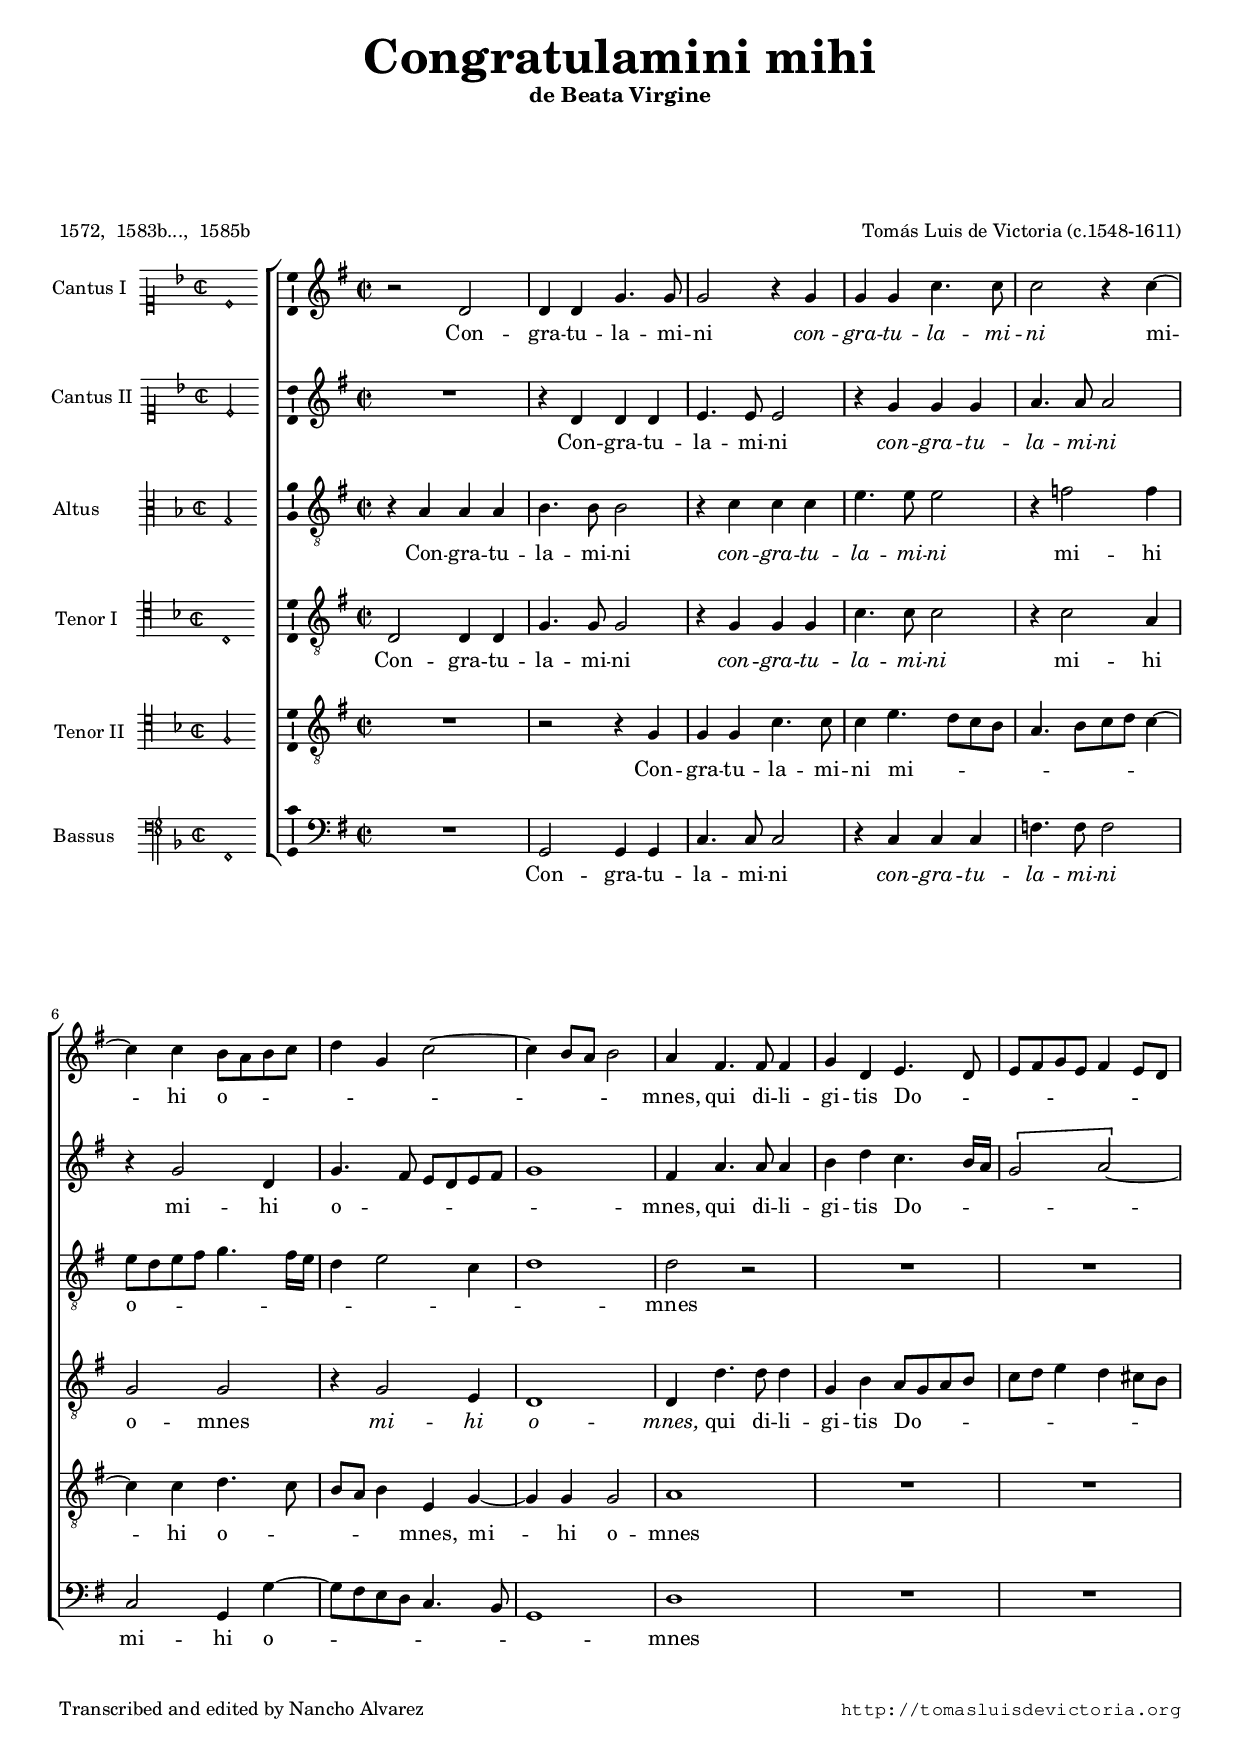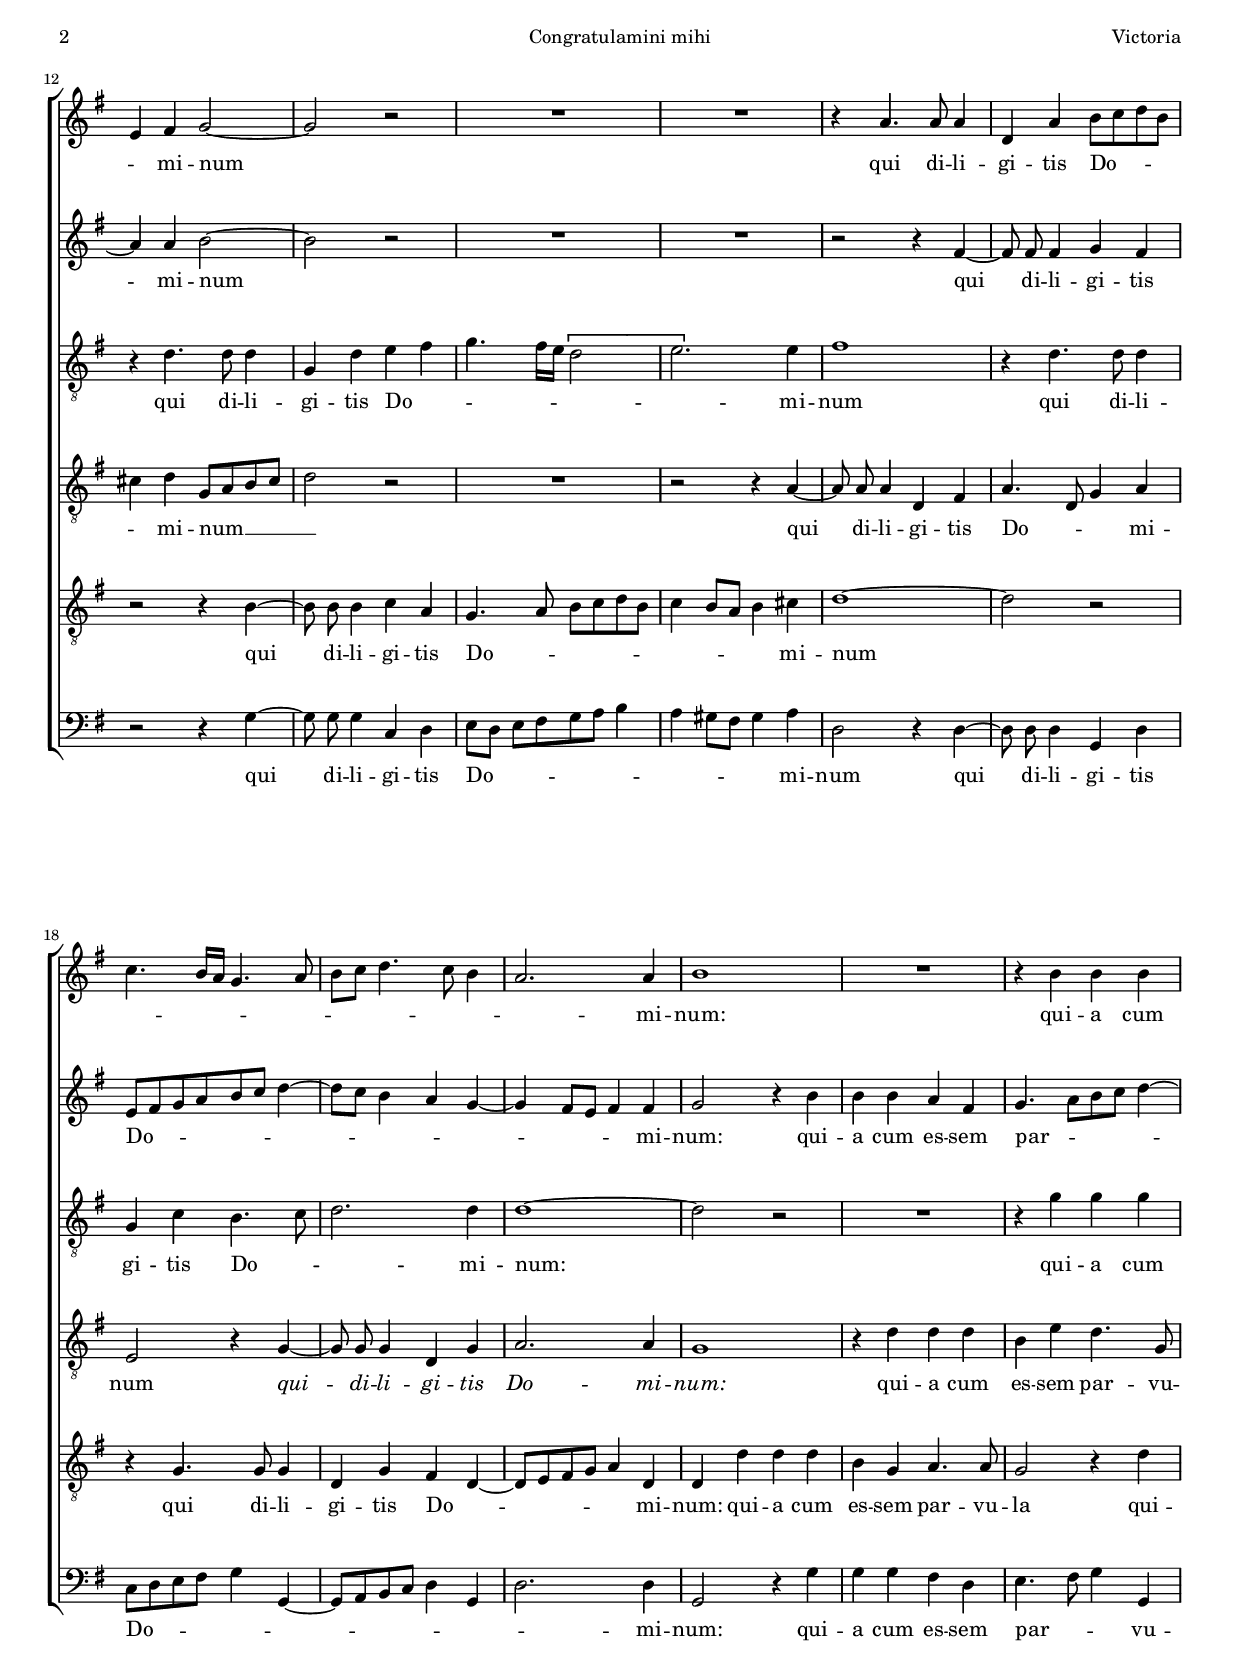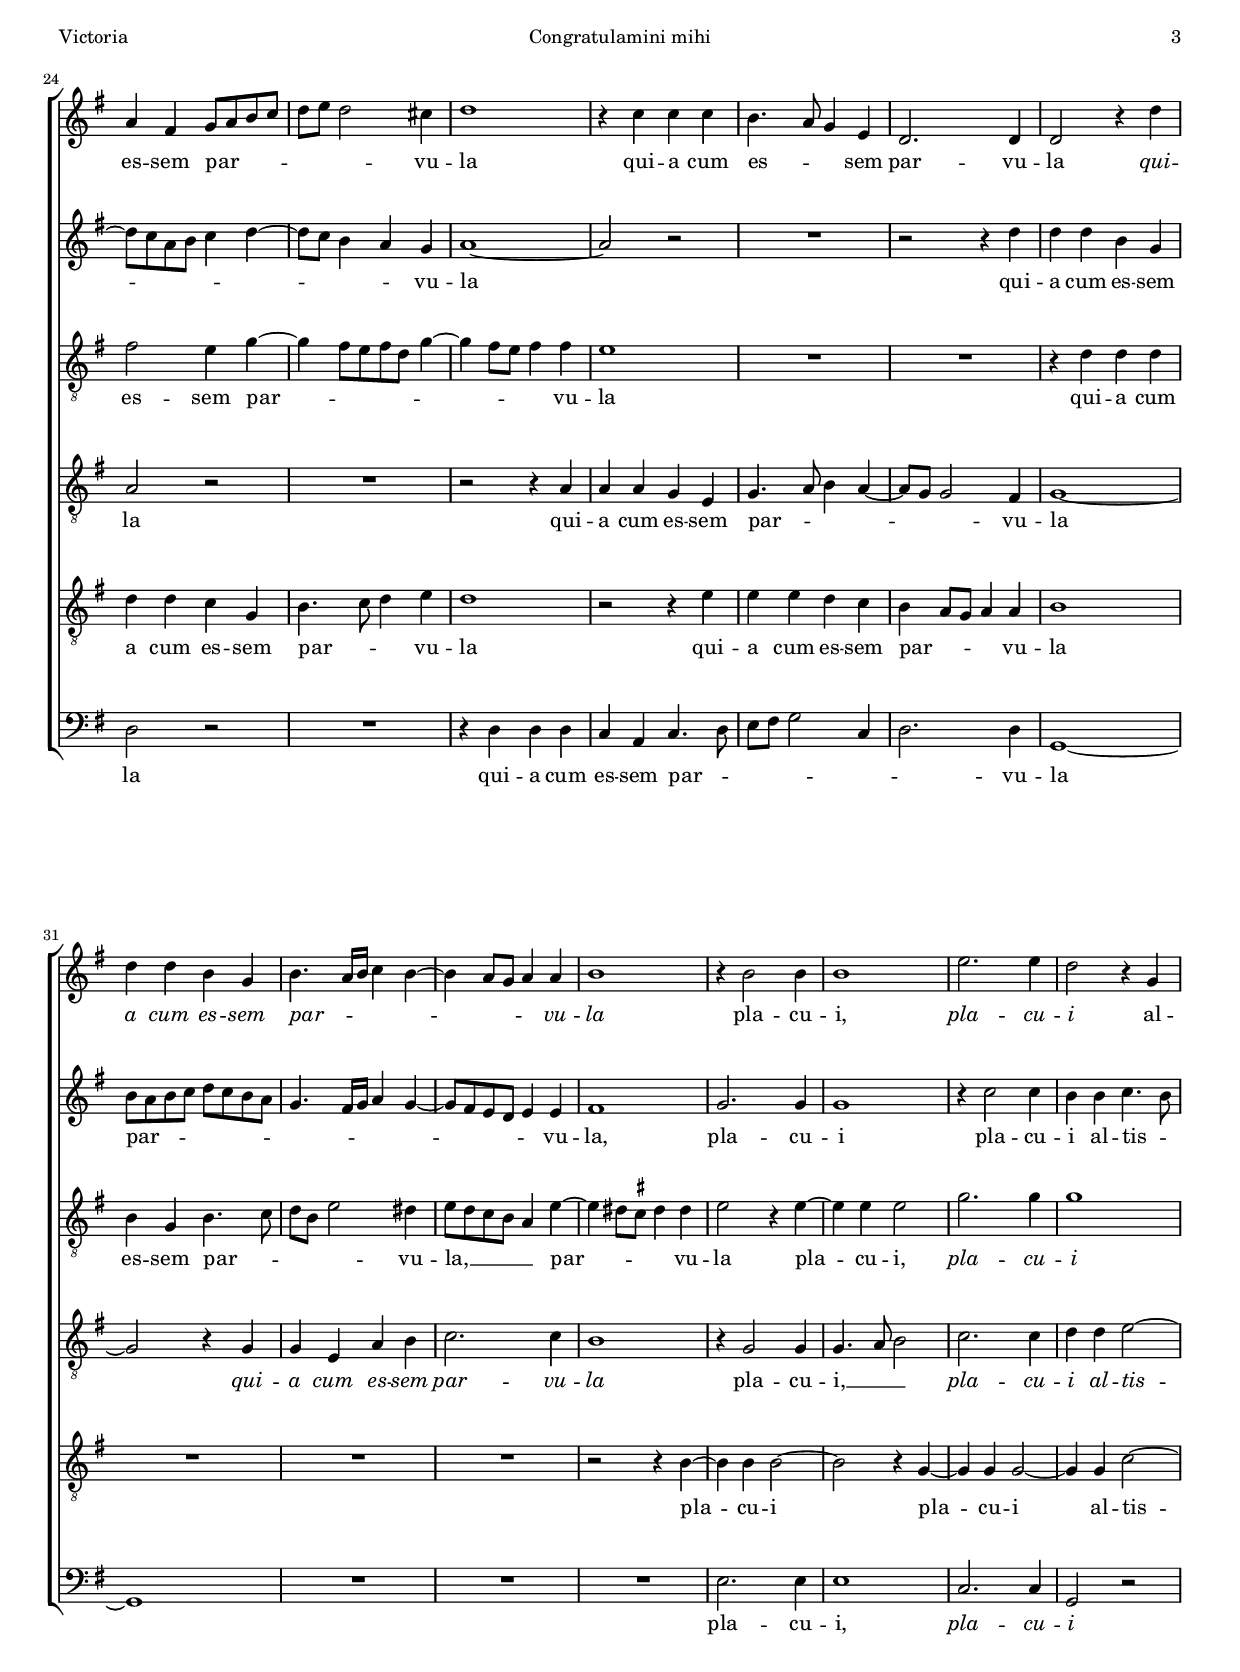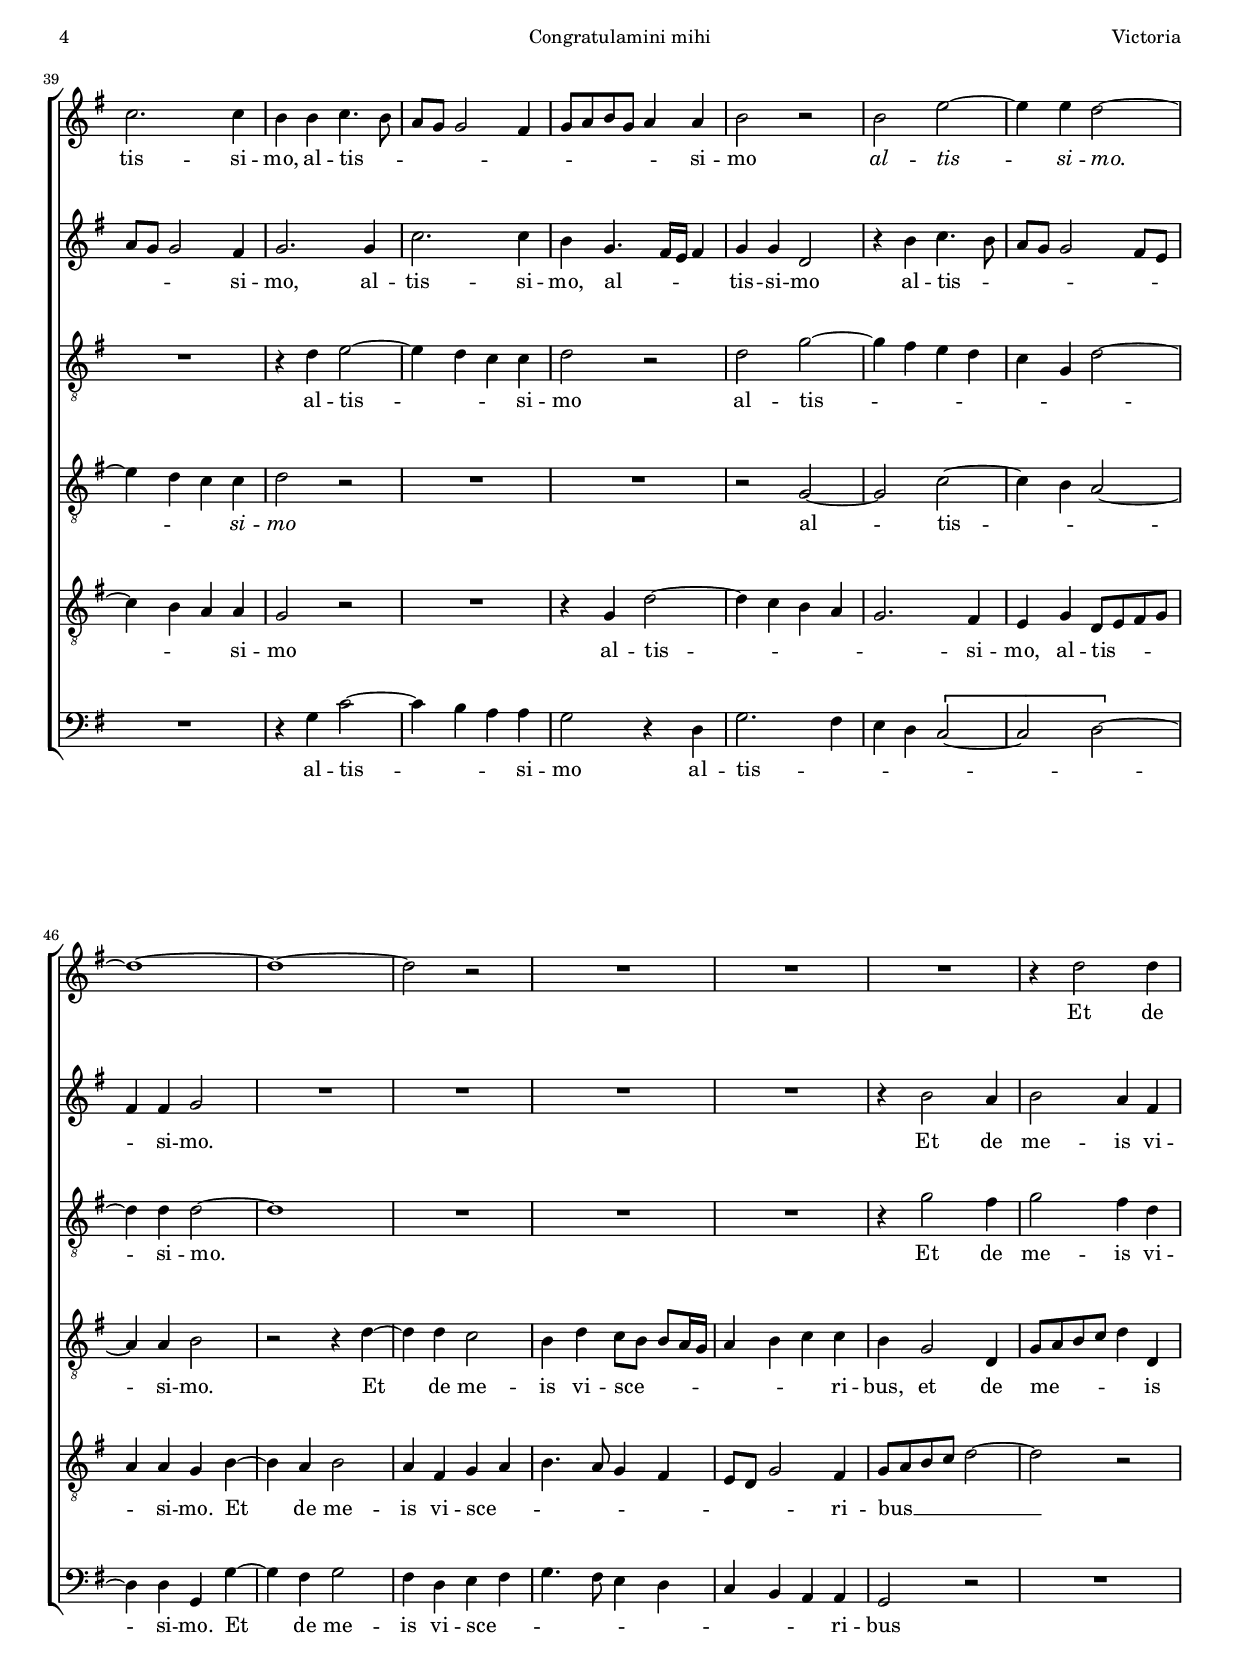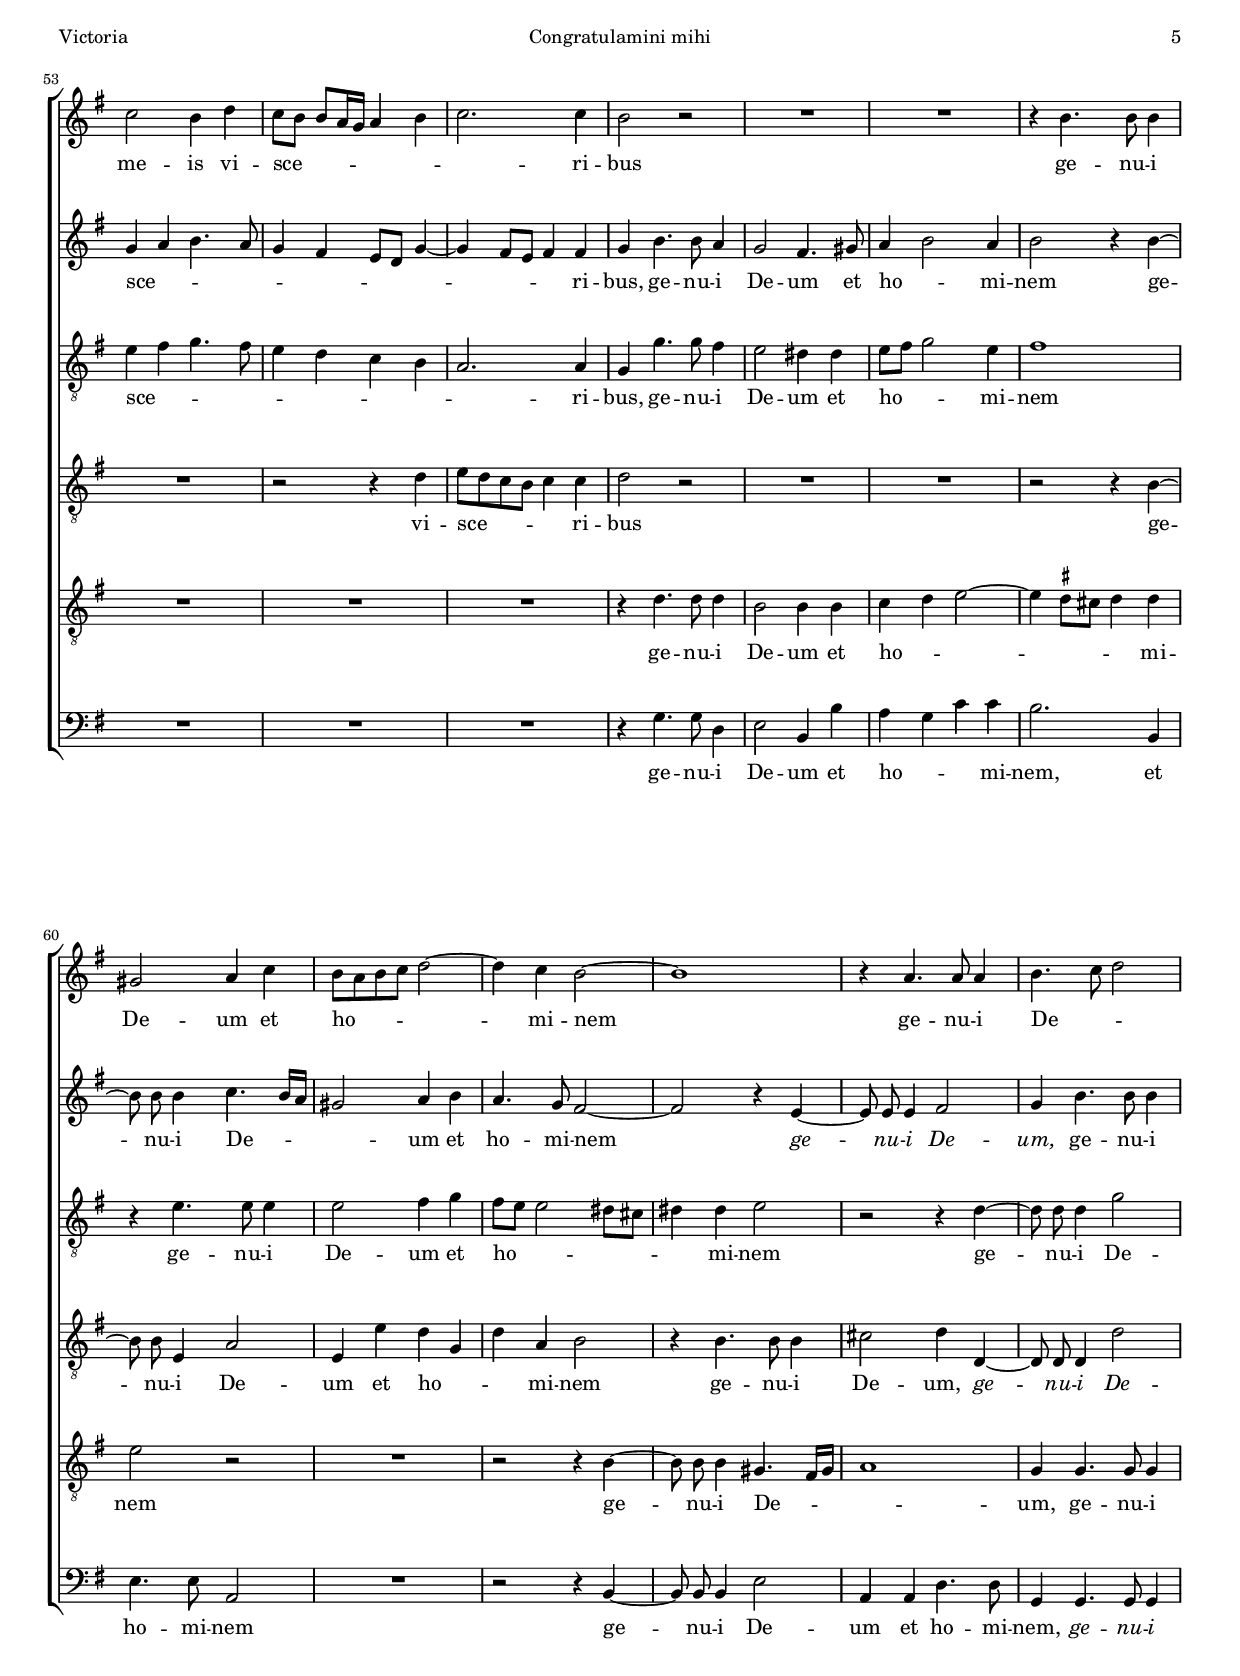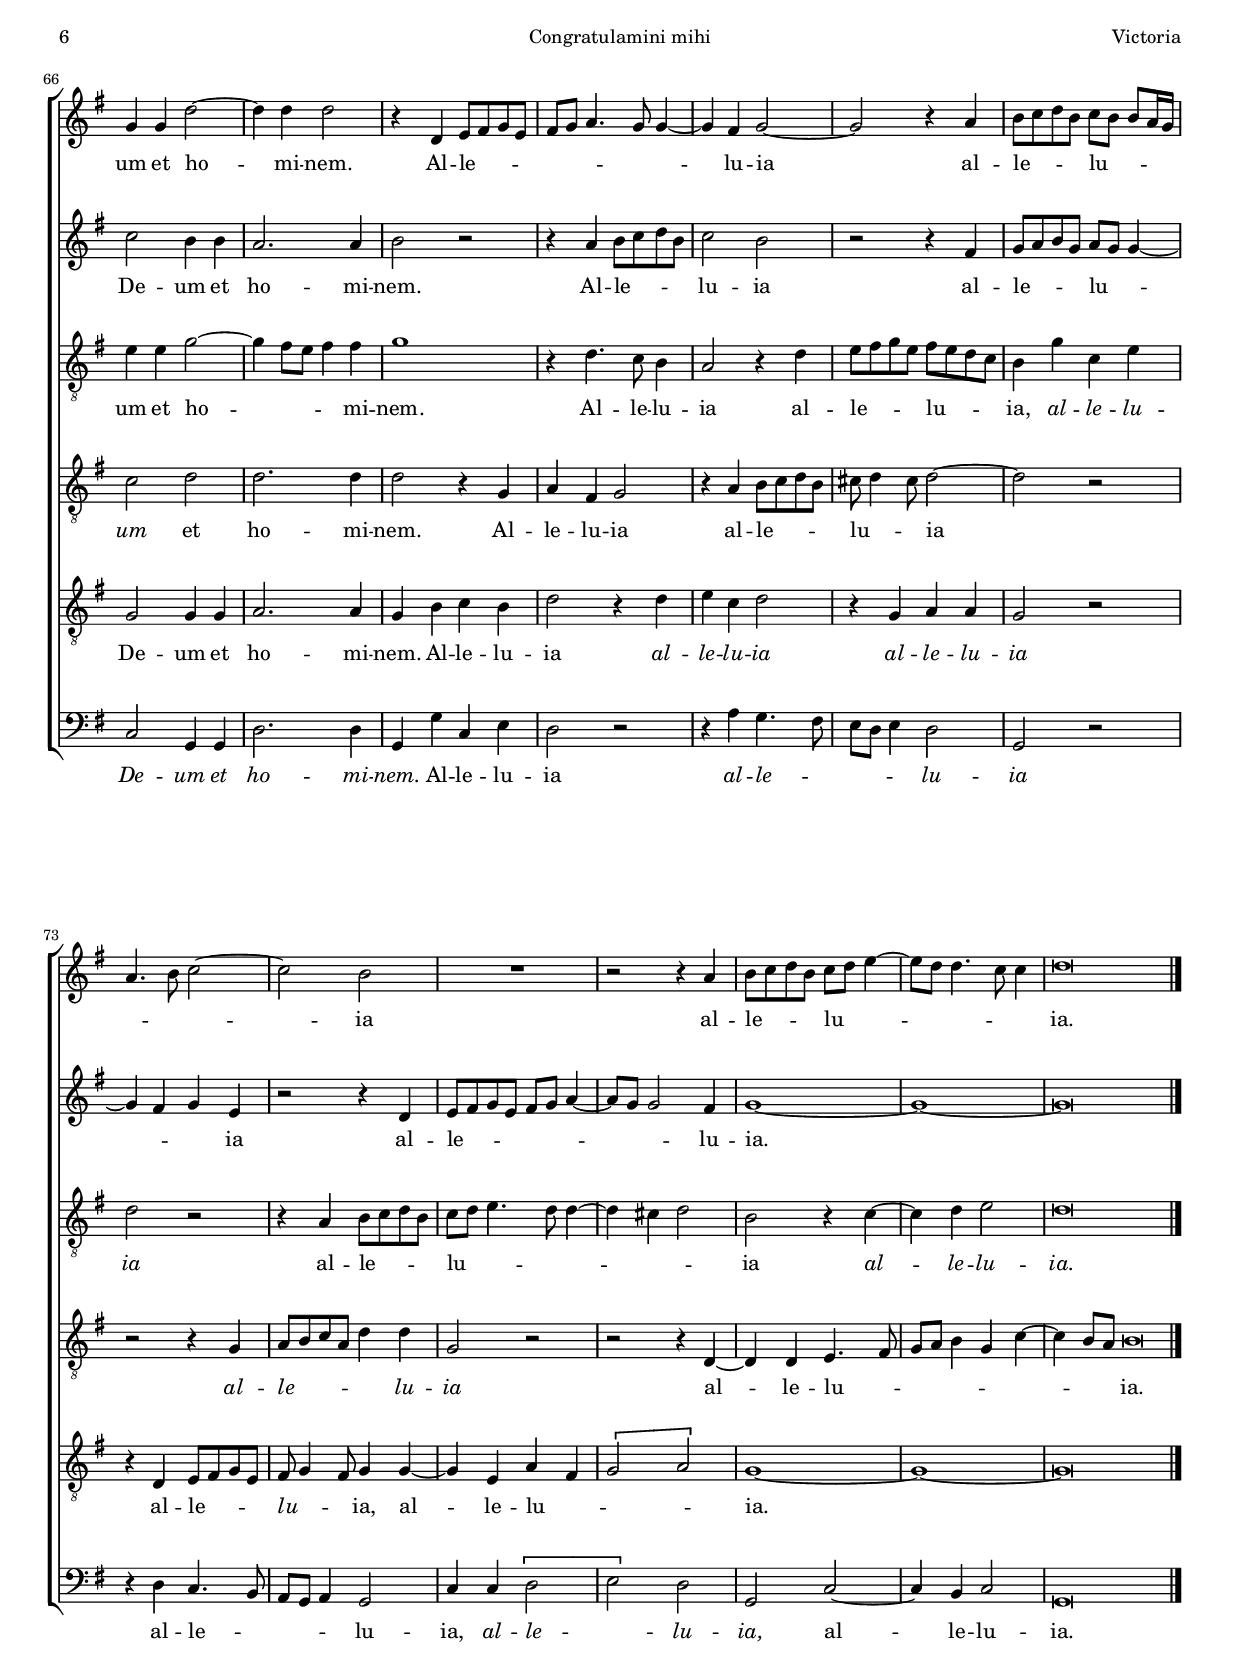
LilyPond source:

\version "2.18.0"

#(set-default-paper-size "a4")
#(set-global-staff-size 16.3)
#(ly:set-option 'point-and-click #f)
%mobile -s13.2 -i3.0

italicas=\override LyricText.font-shape = #'italic
rectas=\override LyricText.font-shape = #'upright
ss=\once \set suggestAccidentals = ##t
incipitwidth = 20

htitle="Congratulamini mihi"
hcomposer="Victoria"

\header {
	title=\markup{\fontsize #4 "Congratulamini mihi"}
	subtitle="de Beata Virgine"
	subsubtitle=\markup{\null \vspace #4 }
	composer="Tomás Luis de Victoria (c.1548-1611)"
        pdfauthor=\composer
	%opus="(-)"
	%poet="1572,  1583b,  1585b,  1589a,  1589b,  1603"
	poet="1572,  1583b...,  1585b"
	% seguimos 1603 en la transcripcion
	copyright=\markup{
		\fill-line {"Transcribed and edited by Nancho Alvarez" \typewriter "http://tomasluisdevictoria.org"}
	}
%	tagline=""
}


global={\key f \major \time 2/2  \skip 1*79 \bar "|."
}

cantus={
	r2 c' |
	c'4 c' f'4. f'8 |
	f'2 r4 f' |
	f' f' bes'4. bes'8 |
%5
	bes'2 r4 bes' ~ |
	bes' bes' a'8 g' a' bes' |
	c''4 f' bes'2 ~ |
	bes'4 a'8 g' a'2 |
	g'4 e'4. e'8 e'4 |
%10
	f' c' d'4. c'8 |
	d' e' f' d' e'4 d'8 c' |
	d'4 e' f'2 ~ |
	f' r |
	R1*4/4 |
%15
	R1*4/4 |
	r4 g'4. g'8 g'4 |
	c' g' a'8 bes' c'' a' |
	bes'4. a'16 g' f'4. g'8 |
	a' bes' c''4. bes'8 a'4 |
%20
	g'2. g'4 |
	a'1 |
	R1*4/4 |
	r4 a' a' a' |
	g' e' f'8 g' a' bes' |
%25
	c'' d'' c''2 b'4 |
	c''1 |
	r4 bes' bes' bes' |
	a'4. g'8 f'4 d' |
	c'2. c'4 |
%30
	c'2 r4 c'' |
	c'' c'' a' f' |
	a'4. g'16 a' bes'4 a' ~ |
	a' g'8 f' g'4 g' |
	a'1 |
%35
	r4 a'2 a'4 |
	a'1 |
	d''2. d''4 |
	c''2 r4 f' |
	bes'2. bes'4 |
%40
	a' a' bes'4. a'8 |
	g' f' f'2 e'4 |
	f'8 g' a' f' g'4 g' |
	a'2 r |
	a' d'' ~ |
%45
	d''4 d'' c''2 ~ |
	c''1 ~ |
	c'' ~ |
	c''2 r |
	R1*4/4 |
%50
	R1*4/4 |
	R1*4/4 |
	r4 c''2 c''4 |
	bes'2 a'4 c'' |
	 bes'8[ a']  a'[ g'16 f'] g'4 a' |
%55
	bes'2. bes'4 |
	a'2 r |
	R1*4/4 |
	R1*4/4 |
	r4 a'4. a'8 a'4 |
%60
	fis'2 g'4 bes' |
	a'8 g' a' bes' c''2 ~ |
	c''4 bes' a'2 ~ |
	a'1 |
	r4 g'4. g'8 g'4 |
%65
	a'4. bes'8 c''2 |
	f'4 f' c''2 ~ |
	c''4 c'' c''2 |
	r4 c' d'8 e' f' d' |
	e' f' g'4. f'8 f'4 ~ |
%70
	f' e' f'2 ~ |
	f' r4 g' |
	a'8 bes' c'' a'  bes'[ a']  a'[ g'16 f'] |
	g'4. a'8 bes'2 ~ |
	bes' a' |
%75
	R1*4/4 |
	r2 r4 g' |
	a'8 bes' c'' a' bes' c'' d''4 ~ |
	d''8 c'' c''4. bes'8 bes'4 |
	c''\breve*1/2
}

cantusdos={
	R1*4/4 |
	r4 c' c' c' |
	d'4. d'8 d'2 |
	r4 f' f' f' |
%5
	g'4. g'8 g'2 |
	r4 f'2 c'4 |
	f'4. e'8 d' c' d' e' |
	f'1 |
	e'4 g'4. g'8 g'4 |
%10
	a' c'' bes'4. a'16 g' |
	\[f'2 g' ~ \] |
	g'4 g' a'2 ~ |
	a' r |
	R1*4/4 |
%15
	R1*4/4 |
	r2 r4 e' ~ |
	\set Staff.autoBeaming = ##f
	e'8 e' e'4 f' e' |
	\set Staff.autoBeaming = ##t
	d'8[ e' f' g' a' bes'] c''4 ~ |
	c''8 bes' a'4 g' f' ~ |
%20
	f' e'8 d' e'4 e' |
	f'2 r4 a' |
	a' a' g' e' |
	f'4.  g'8[ a' bes'] c''4 ~ |
	c''8 bes' g' a' bes'4 c'' ~ |
%25
	c''8 bes' a'4 g' f' |
	g'1 ~ |
	g'2 r |
	R1*4/4 |
	r2 r4 c'' |
%30
	c'' c'' a' f' |
	a'8 g' a' bes' c'' bes' a' g' |
	f'4. e'16 f' g'4 f' ~ |
	f'8 e' d' c' d'4 d' |
	e'1 |
%35
	f'2. f'4 |
	f'1 |
	r4 bes'2 bes'4 |
	a' a' bes'4. a'8 |
	g' f' f'2 e'4 |
%40
	f'2. f'4 |
	bes'2. bes'4 |
	a' f'4. e'16 d' e'4 |
	f' f' c'2 |
	r4 a' bes'4. a'8 |
%45
	g' f' f'2 e'8 d' |
	e'4 e' f'2 |
	R1*4/4 |
	R1*4/4 |
	R1*4/4 |
%50
	R1*4/4 |
	r4 a'2 g'4 |
	a'2 g'4 e' |
	f' g' a'4. g'8 |
	f'4 e' d'8 c' f'4 ~ |
%55
	f' e'8 d' e'4 e' |
	f' a'4. a'8 g'4 |
	f'2 e'4. fis'8 |
	g'4 a'2 g'4 |
	a'2 r4 a' ~ |
%60
	\set Staff.autoBeaming = ##f
	a'8 a' a'4 bes'4.  a'16[ g'] |
	\set Staff.autoBeaming = ##t
	fis'2 g'4 a' |
	g'4. f'8 e'2 ~ |
	e' r4 d' ~ |
	\set Staff.autoBeaming = ##f
	d'8 d' d'4 e'2 |
	\set Staff.autoBeaming = ##t
%65
	f'4 a'4. a'8 a'4 |
	bes'2 a'4 a' |
	g'2. g'4 |
	a'2 r |
	r4 g' a'8 bes' c'' a' |
%70
	bes'2 a' |
	r r4 e' |
	f'8 g' a' f' g' f' f'4 ~ |
	f' e' f' d' |
	r2 r4 c' |
%75
	d'8 e' f' d' e' f' g'4 ~ |
	g'8 f' f'2 e'4 |
	f'1 ~ |
	f' ~ |
	f'\breve*1/2
}

altus={
	r4 g g g |
	a4. a8 a2 |
	r4 bes bes bes |
	d'4. d'8 d'2 |
%5
	r4 ees'2 ees'4 |
	d'8 c' d' e' f'4. e'16 d' |
	c'4 d'2 bes4 |
	c'1 |
	c'2 r |
%10
	R1*4/4 |
	R1*4/4 |
	r4 c'4. c'8 c'4 |
	f c' d' e' |
	f'4. e'16 d' \[c'2 |
%15
	d'2.\] d'4 |
	e'1 |
	r4 c'4. c'8 c'4 |
	f bes a4. bes8 |
	c'2. c'4 |
%20
	c'1 ~ |
	c'2 r |
	R1*4/4 |
	r4 f' f' f' |
	e'2 d'4 f' ~ |
%25
	f'  e'8[ d' e' c'] f'4 ~ |
	f' e'8 d' e'4 e' |
	d'1 |
	R1*4/4 |
	R1*4/4 |
%30
	r4 c' c' c' |
	a f a4. bes8 |
	c' a d'2 cis'4 |
	d'8 c' bes a g4 d' ~ |
	d' cis'8 \ss b cis'4 cis' |
%35
	d'2 r4 d' ~ |
	d' d' d'2 |
	f'2. f'4 |
	f'1 |
	R1*4/4 |
%40
	r4 c' d'2 ~ |
	d'4 c' bes bes |
	c'2 r |
	c' f' ~ |
	f'4 e' d' c' |
%45
	bes f c'2 ~ |
	c'4 c' c'2 ~ |
	c'1 |
	R1*4/4 |
	R1*4/4 |
%50
	R1*4/4 |
	r4 f'2 e'4 |
	f'2 e'4 c' |
	d' e' f'4. e'8 |
	d'4 c' bes a |
%55
	g2. g4 |
	f f'4. f'8 e'4 |
	d'2 cis'4 cis' |
	d'8 e' f'2 d'4 |
	e'1 |
%60
	r4 d'4. d'8 d'4 |
	d'2 e'4 f' |
	e'8 d' d'2 cis'8 b | % aparecen las 2 alteraciones en 1603
	cis'4 cis' d'2 |
	r r4 c' ~ |
%65
	\set Staff.autoBeaming = ##f
	c'8 c' c'4 f'2 |
	\set Staff.autoBeaming = ##t
	d'4 d' f'2 ~ |
	f'4 e'8 d' e'4 e' |
	f'1 |
	r4 c'4. bes8 a4 |
%70
	g2 r4 c' |
	d'8 e' f' d' e' d' c' bes |
	a4 f' bes d' |
	c'2 r |
	r4 g a8 bes c' a |
%75
	bes c' d'4. c'8 c'4 ~ |
	c' b c'2 |
	a r4 bes ~ |
	bes c' d'2 |
	c'\breve*1/2
}

tenor={
	c2 c4 c |
	f4. f8 f2 |
	r4 f f f |
	bes4. bes8 bes2 |
%5
	r4 bes2 g4 |
	f2 f |
	r4 f2 d4 |
	c1 |
	c4 c'4. c'8 c'4 |
%10
	f a g8 f g a |
	bes c' d'4 c' b8 a |
	b4 c' f8 g a b |
	c'2 r |
	R1*4/4 |
%15
	r2 r4 g ~ |
	\set Staff.autoBeaming = ##f
	g8 g g4 c e |
	\set Staff.autoBeaming = ##t
	g4. c8 f4 g |
	d2 r4 f ~ |
	\set Staff.autoBeaming = ##f
	f8 f f4 c f |
	\set Staff.autoBeaming = ##t
%20
	g2. g4 |
	f1 |
	r4 c' c' c' |
	a d' c'4. f8 |
	g2 r |
%25
	R1*4/4 |
	r2 r4 g |
	g g f d |
	f4. g8 a4 g ~ |
	g8 f f2 e4 |
%30
	f1 ~ |
	f2 r4 f |
	f d g a |
	bes2. bes4 |
	a1 |
%35
	r4 f2 f4 |
	f4. g8 a2 |
	bes2. bes4 |
	c' c' d'2 ~ |
	d'4 c' bes bes |
%40
	c'2 r |
	R1*4/4 |
	R1*4/4 |
	r2 f ~ |
	f bes ~ |
%45
	bes4 a g2 ~ |
	g4 g a2 |
	r r4 c' ~ |
	c' c' bes2 |
	a4 c'  bes8[ a]  a[ g16 f] |
%50
	g4 a bes bes |
	a f2 c4 |
	f8 g a bes c'4 c |
	R1*4/4 |
	r2 r4 c' |
%55
	d'8 c' bes a bes4 bes |
	c'2 r |
	R1*4/4 |
	R1*4/4 |
	r2 r4 a ~ |
%60
	\set Staff.autoBeaming = ##f
	a8 a d4 g2 |
	\set Staff.autoBeaming = ##t
	d4 d' c' f |
	c' g a2 |
	r4 a4. a8 a4 |
	b2 c'4 c ~ |
%65
	\set Staff.autoBeaming = ##f
	c8 c c4 c'2 |
	\set Staff.autoBeaming = ##t
	bes c' |
	c'2. c'4 |
	c'2 r4 f |
	g e f2 |
%70
	r4 g a8 bes c' a |
	b c'4 b8 c'2 ~ |
	c' r |
	r r4 f |
	g8 a bes g c'4 c' |
%75
	f2 r |
	r r4 c ~ |
	c c d4. e8 |
	f g a4 f bes ~ |
	bes a8 g a\breve*1/4
}

tenordos={
	R1*4/4 |
	r2 r4 f |
	f f bes4. bes8 |
	bes4 d'4. c'8 bes a |
%5
	g4.  a8[ bes c'] bes4 ~ |
	bes bes c'4. bes8 |
	a g a4 d f ~ |
	f f f2 |
	g1 |
%10
	R1*4/4 |
	R1*4/4 |
	r2 r4 a ~ |
	\set Staff.autoBeaming = ##f
	a8 a a4 bes g |
	\set Staff.autoBeaming = ##t
	f4. g8 a bes c' a |
%15
	bes4 a8 g a4 b |
	c'1 ~ |
	c'2 r |
	r4 f4. f8 f4 |
	c f e c ~ |
%20
	c8 d e f g4 c |
	c c' c' c' |
	a f g4. g8 |
	f2 r4 c' |
	c' c' bes f |
%25
	a4. bes8 c'4 d' |
	c'1 |
	r2 r4 d' |
	d' d' c' bes |
	a g8 f g4 g |
%30
	a1 |
	R1*4/4 |
	R1*4/4 |
	R1*4/4 |
	r2 r4 a ~ |
%35
	a a a2 ~ |
	a r4 f ~ |
	f f f2 ~ |
	f4 f bes2 ~ |
	bes4 a g g |
%40
	f2 r |
	R1*4/4 |
	r4 f c'2 ~ |
	c'4 bes a g |
	f2. e4 |
%45
	d f c8 d e f |
	g4 g f a ~ |
	a g a2 |
	g4 e f g |
	a4. g8 f4 e |
%50
	d8 c f2 e4 |
	f8 g a bes c'2 ~ |
	c' r |
	R1*4/4 |
	R1*4/4 |
%55
	R1*4/4 |
	r4 c'4. c'8 c'4 |
	a2 a4 a |
	bes c' d'2 ~ |
	d'4 \ss cis'8 b cis'4 cis' | % en 1572, 1589b y 1603 aparece c b c 
%60
	d'2 r |
	R1*4/4 |
	r2 r4 a ~ |
	\set Staff.autoBeaming = ##f
	a8 a a4 fis4.  e16[ fis] |
	\set Staff.autoBeaming = ##t
	g1 |
%65
	f4 f4. f8 f4 |
	f2 f4 f |
	g2. g4 |
	f a bes a |
	c'2 r4 c' |
%70
	d' bes c'2 |
	r4 f g g |
	f2 r |
	r4 c d8 e f d |
	e f4 e8 f4 f ~ |
%75
	f d g e |
	\[f2 g\] |
	f1 ~ |
	f ~ |
	f\breve*1/2
}

bassus={
	R1*4/4 |
	f,2 f,4 f, |
	bes,4. bes,8 bes,2 |
	r4 bes, bes, bes, |
%5
	ees4. ees8 ees2 |
	bes, f,4 f ~ |
	f8 e d c bes,4. a,8 |
	f,1 |
	c |
%10
	R1*4/4 |
	R1*4/4 |
	r2 r4 f ~ |
	\set Staff.autoBeaming = ##f
	f8 f f4 bes, c |
	\set Staff.autoBeaming = ##t
	d8[ c] d[ e f g] a4 |
%15
	g fis8 e fis4 g |
	c2 r4 c ~ |
	\set Staff.autoBeaming = ##f
	c8 c c4 f, c |
	\set Staff.autoBeaming = ##t
	bes,8 c d e f4 f, ~ |
	f,8 g, a, bes, c4 f, |
%20
	c2. c4 |
	f,2 r4 f |
	f f e c |
	d4. e8 f4 f, |
	c2 r |
%25
	R1*4/4 |
	r4 c c c |
	bes, g, bes,4. c8 |
	d e f2 bes,4 |
	c2. c4 |
%30
	f,1 ~ |
	f, |
	R1*4/4 |
	R1*4/4 |
	R1*4/4 |
%35
	d2. d4 |
	d1 |
	bes,2. bes,4 |
	f,2 r |
	R1*4/4 |
%40
	r4 f bes2 ~ |
	bes4 a g g |
	f2 r4 c |
	f2. e4 |
	d c \[bes,2 ~ |
%45
	bes, c ~ \] |
	c4 c f, f ~ |
	f e f2 |
	e4 c d e |
	f4. e8 d4 c |
%50
	bes, a, g, g, |
	f,2 r |
	R1*4/4 |
	R1*4/4 |
	R1*4/4 |
%55
	R1*4/4 |
	r4 f4. f8 c4 |
	d2 a,4 a |
	g f bes bes |
	a2. a,4 |
%60
	d4. d8 g,2 |
	R1*4/4 |
	r2 r4 a, ~ |
	\set Staff.autoBeaming = ##f
	a,8 a, a,4 d2 |
	\set Staff.autoBeaming = ##t
	g,4 g, c4. c8 |
%65
	f,4 f,4. f,8 f,4 |
	bes,2 f,4 f, |
	c2. c4 |
	f, f bes, d |
	c2 r |
%70
	r4 g f4. e8 |
	d c d4 c2 |
	f, r |
	r4 c bes,4. a,8 |
	g, f, g,4 f,2 |
%75
	bes,4 bes, \[c2 |
	d\] c |
	f, bes, ~ |
	bes,4 a, bes,2 |
	f,\breve*1/2
}

textocantus=\lyricmode{
Con -- gra -- tu -- la -- mi -- ni
\italicas 
con -- gra -- tu -- la -- mi -- ni
\rectas
mi -- _ hi o -- _ _ _ _ _ _ _ _ _ _ mnes,
qui di -- li -- gi -- tis Do -- _ _ _ _ _ _ _ _ _ mi -- num _
qui di -- li -- gi -- tis Do -- _ _ _ _ _ _ _ _ _ _ _ _ _ _ mi -- num:
qui -- a cum es -- sem par -- _ _ _ _ _ _ vu -- la
qui -- a cum es -- _ _ sem par -- vu -- la
\italicas
qui -- a cum es -- sem par -- _ _ _ _ _ _ _ _ vu -- la
\rectas
pla -- cu -- i,
\italicas
pla -- cu -- i
\rectas
al -- tis -- si -- mo,
al -- tis -- _ _ _ _ _ _ _ _ _ _ si -- mo
\italicas
al -- tis -- _ si -- mo. _ _ _
\rectas
Et de me -- is vi -- sce -- _ _ _ _ _ _ _ ri -- bus
ge -- nu -- i 
De -- um 
et ho -- _ _ _ _ _ mi -- nem _
ge -- nu -- i De -- _ _ um
et ho -- _ mi -- nem.
Al -- le -- _ _ _ _ _ _ _ _ _ lu -- ia _
al -- le -- _ _ _ lu -- _ _ _ _ _ _ _ _ ia
al -- le -- _ _ _ lu -- _ _ _ _ _ _ _ ia.
}

textocantusdos=\lyricmode{
Con -- gra -- tu -- la -- mi -- ni
\italicas
con -- gra -- tu -- la -- mi -- ni
\rectas
mi -- hi o -- _ _ _ _ _ _ mnes,
qui di -- li -- gi -- tis Do -- _ _ _ _ _ mi -- num _
qui _ di -- li -- gi -- tis Do -- _ _ _ _ _ _ _ _ _ _ _ _ _ _ _ mi -- num:
qui -- a cum es -- sem par -- _ _ _ _ _ _ _ _ _ _ _ _ _ _ vu -- la _
qui -- a cum es -- sem par -- _ _ _ _ _ _ _ _ _ _ _ _ _ _ _ _ _ vu -- la,
pla -- cu -- i
pla -- cu -- i al -- tis -- _ _ _ _ si -- mo,
al -- tis -- si -- mo, 
al -- _ _ _ tis -- si -- mo
al -- tis -- _ _ _ _ _ _ _ si -- mo.
Et de me -- is vi -- sce -- _ _ _ _ _ _ _ _ _ _ _ _ ri -- bus,
ge -- nu -- i 
De -- um
et ho -- _ mi -- nem
ge -- _ nu -- i De -- _ _ _ um
et ho -- mi -- nem _
\italicas ge -- _ nu -- i
De -- um, \rectas
ge -- nu -- i 
De -- um et ho -- mi -- nem.
Al -- le -- _ _ _ lu -- ia
al -- le -- _ _ _ lu -- _ _ _ _ _ ia
al -- le -- _ _ _ _ _ _ _ _ _ lu -- ia. _ _ 
}

textoaltus=\lyricmode{
Con -- gra -- tu -- la -- mi -- ni
\italicas
con -- gra -- tu -- la -- mi -- ni
\rectas
mi -- hi o -- _ _ _ _ _ _ _ _ _ _ mnes
qui di -- li -- gi -- tis Do -- _ _ _ _ _ _ mi -- num
qui di -- li -- gi -- tis Do -- _ _ mi -- num: _
qui -- a cum es -- sem 
par -- _ _ _ _ _ _ _ _ _ _ vu -- la
qui -- a cum es -- sem par -- _ _ _ _ vu -- la, __ _ _ _ _ 
par -- _ _ _ _ vu -- la
pla -- _ cu -- i,
\italicas
pla -- cu -- i
\rectas
al -- tis -- _ _ _ si -- mo
al -- tis -- _ _ _ _ _ _ _ _ si -- mo. _
Et de me -- is vi -- sce -- _ _ _ _ _ _ _ _ ri -- bus,
ge -- nu -- i 
De -- um
et ho -- _ _ mi -- nem
ge -- nu -- i 
De -- um 
et ho -- _ _ _ _ _ mi -- nem
ge -- _ nu -- i 
De -- um
et ho -- _ _ _ _ mi -- nem.
Al -- le -- lu -- ia
al -- le -- _ _ _ lu -- _ _ _ ia,
\italicas al -- le -- lu -- ia \rectas
al -- le -- _ _ _ lu -- _ _ _ _ _ _ _ ia
\italicas al -- _ le -- lu -- ia.
}

textotenor=\lyricmode{
Con -- gra -- tu -- la -- mi -- ni
\italicas
con -- gra -- tu -- la -- mi -- ni
\rectas
mi -- hi o -- mnes
\italicas
mi -- hi o -- mnes,
\rectas
qui di -- li -- gi -- tis
Do -- _ _ _ _ _ _ _ _ _ _ mi -- num __ _ _ _ _ 
qui _ di -- li -- gi -- tis
Do -- _ _ mi -- num
\italicas
qui -- _ di -- li -- gi -- tis
Do -- mi -- num:
\rectas
qui -- a cum es -- sem par -- vu -- la
qui -- a cum es -- sem 
par -- _ _ _ _ _ _ vu -- la _
\italicas
qui -- a cum es -- sem par -- vu -- la
\rectas
pla -- cu -- i, __ _ _ 
\italicas
pla -- cu -- i al -- tis -- _ _ _ si -- mo
\rectas
al -- _ tis -- _ _ _ _ si -- mo.
Et _ de me -- is vi -- sce -- _ _ _ _ _ _ _ ri -- bus,
et de me -- _ _ _ _ is
vi -- sce -- _ _ _ _ ri -- bus
ge -- _ nu -- i 
De -- um
et ho -- _ _ mi -- nem
ge -- nu -- i 
De -- um,
\italicas ge -- _ nu -- i 
De -- um \rectas et ho -- mi -- nem.
Al -- le -- lu -- ia
al -- le -- _ _ _ lu -- _ _ ia _
\italicas al -- le -- _ _ _ _ lu -- ia \rectas
al -- _ le -- lu -- _ _ _ _ _ _ _ _ _ ia.

}

textotenordos=\lyricmode{
Con -- gra -- tu -- la -- mi -- ni mi -- _ _ _ _ _ _ _ _ _ hi o -- _ _ _ _ mnes,
mi -- _ hi o -- mnes
qui _ di -- li -- gi -- tis Do -- _ _ _ _ _ _ _ _ _ mi -- num _
qui di -- li -- gi -- tis 
Do -- _ _ _ _ _ _ mi -- num:
qui -- a cum es -- sem par -- vu -- la
qui -- a cum es -- sem par -- _ _ vu -- la
qui -- a cum es -- sem par -- _ _ _ vu -- la
pla -- _ cu -- i _
pla -- _ cu -- i _ al -- tis -- _ _ _ si -- mo
al -- tis -- _ _ _ _ _ si -- mo,
al -- tis -- _ _ _ _ si -- mo.
Et _ de me -- is vi -- sce -- _ _ _ _ _ _ _ _ ri -- bus __ _ _ _ _ _ 
ge -- nu -- i De -- um et ho -- _ _ _ _ _ _ mi -- nem
ge -- _ nu -- i 
De -- _ _ _ um,
ge -- nu -- i De -- um 
et ho -- mi -- nem.
Al -- le -- lu -- ia
\italicas al -- le -- lu -- ia
al -- le -- lu -- ia \rectas
al -- le -- _ _ _ \italicas lu -- _ _ \rectas ia, % parece que pone al -- le -- _ _ _ _ lu -- _ ia
al -- _ le -- lu -- _ _ _ ia. _ _  
}

textobassus=\lyricmode{
Con -- gra -- tu -- la -- mi -- ni
\italicas
con -- gra -- tu -- la -- mi -- ni
\rectas
mi -- hi o -- _ _ _ _ _ _ _ mnes
qui _ di -- li -- gi -- tis Do -- _ _ _ _ _ _ _ _ _ _ mi -- num
qui _ di -- li -- gi -- tis Do -- _ _ _ _ _ _ _ _ _ _ _ _ mi -- num:
qui -- a cum es -- sem par -- _ _ vu -- la
qui -- a cum es -- sem par -- _ _ _ _ _ _ vu -- la _
pla -- cu -- i,
\italicas
pla -- cu -- i
\rectas
al -- tis -- _ _ _ si -- mo
al -- tis -- _ _ _ _ _ _ _ si -- mo.
Et _ de me -- is vi -- sce -- _ _ _ _ _ _ _ _ ri -- bus
ge -- nu -- i De -- um et ho -- _ _ mi -- nem,
et ho -- mi -- nem
ge -- _ nu -- i De -- um
et ho -- mi -- nem,
\italicas
ge -- nu -- i De -- um et ho -- mi -- nem.
\rectas
Al -- le -- lu -- ia
\italicas al -- le -- _ _ _ _ lu -- ia \rectas
al -- le -- _ _ _ _ lu -- ia,
\italicas al -- le -- _ lu -- ia, \rectas
al -- _ le -- lu -- ia.
}


incipitcantus=\markup{
	\score{
		{ 
		\set Staff.instrumentName="Cantus I  "
		\override NoteHead.style = #'neomensural
		\override Rest.style = #'neomensural
		\override Staff.TimeSignature.style = #'neomensural
		\cadenzaOn 
		\clef "petrucci-c1"
		\key f \major
		\time 2/2 % 4/4 en 1603
		c'1
		} 
	\layout {
		\context {\Voice
			\remove Ligature_bracket_engraver
			\consists Mensural_ligature_engraver
		}
		line-width=\incipitwidth
		indent = 0
	}
	}
}

incipitcantusdos=\markup{
	\score{
		{ 
		\set Staff.instrumentName="Cantus II "
		\override NoteHead.style = #'neomensural
		\override Rest.style = #'neomensural
		\override Staff.TimeSignature.style = #'neomensural
		\cadenzaOn 
		\clef "petrucci-c1"
		\key f \major
		\time 2/2
		c'2
		} 
	\layout {
		\context {\Voice
			\remove Ligature_bracket_engraver
			\consists Mensural_ligature_engraver
		}
		line-width=\incipitwidth
		indent = 0
	}
	}
}

incipitaltus=\markup{
	\score{
		{ 
		\set Staff.instrumentName="Altus       "
		\override NoteHead.style = #'neomensural 
		\override Rest.style = #'neomensural
		\override Staff.TimeSignature.style = #'neomensural
		\cadenzaOn 
		\clef "petrucci-c3"
		\key f \major
		\time 2/2
		g2
		} 
	\layout {
		\context {\Voice
			\remove Ligature_bracket_engraver
			\consists Mensural_ligature_engraver
		}
		line-width=\incipitwidth
		indent = 0
	}
	}
}


incipittenor=\markup{
	\score{
		{ 
		\set Staff.instrumentName="Tenor I   "
		\override NoteHead.style = #'neomensural 
		\override Rest.style = #'neomensural
		\override Staff.TimeSignature.style = #'neomensural
		\cadenzaOn 
		\clef "petrucci-c4"
		\key f \major
		\time 2/2
		c1
		} 
	\layout {
		\context {\Voice
			\remove Ligature_bracket_engraver
			\consists Mensural_ligature_engraver
		}
		line-width=\incipitwidth
		indent=0
	}
	}
}

incipittenordos=\markup{
	\score{
		{ 
		\set Staff.instrumentName="Tenor II  "
		\override NoteHead.style = #'neomensural 
		\override Rest.style = #'neomensural
		\override Staff.TimeSignature.style = #'neomensural
		\cadenzaOn 
		\clef "petrucci-c4"
		\key f \major
		\time 2/2
		f2
		} 
	\layout {
		\context {\Voice
			\remove Ligature_bracket_engraver
			\consists Mensural_ligature_engraver
		}
		line-width=\incipitwidth
		indent=0
	}
	}
}


incipitbassus=\markup{
	\score{
		{ 
		\set Staff.instrumentName="Bassus    "
		\override NoteHead.style = #'neomensural 
		\override Rest.style = #'neomensural
		\override Staff.TimeSignature.style = #'neomensural
		\cadenzaOn 
		\clef "petrucci-f4"
		\key f \major
		\time 2/2
		f,1
		} 
	\layout {
		\context {\Voice
			\remove Ligature_bracket_engraver
			\consists Mensural_ligature_engraver
		}
		line-width=\incipitwidth
		indent = 0
	}
	}
}





\score {\transpose c' d'{
\new ChoirStaff<<

	\new Staff <<\global
	\new Voice="v1" {
		\set Staff.instrumentName=\incipitcantus
		\clef "treble"
		\cantus }
	\new Lyrics \lyricsto "v1" {\textocantus }
	>>

	\new Staff <<\global
	\new Voice="v5" {
		\set Staff.instrumentName=\incipitcantusdos
		\clef "treble"
		\cantusdos }
	\new Lyrics \lyricsto "v5" {\textocantusdos }
	>>

	
	\new Staff << \global
	\new Voice="v2" {
		\set Staff.instrumentName=\incipitaltus
		\clef "G_8" 
		\altus}
	\new Lyrics \lyricsto "v2" {\textoaltus }
	>>

	
	\new Staff <<\global
	\new Voice="v3" {
		\set Staff.instrumentName=\incipittenor
		\clef "G_8"
		\tenor }
	\new Lyrics \lyricsto "v3" {\textotenor }
	>>
	
		
	\new Staff <<\global
	\new Voice="v6" {
		\set Staff.instrumentName=\incipittenordos
		\clef "G_8"
		\tenordos }
	\new Lyrics \lyricsto "v6" {\textotenordos }
	>>
	

	\new Staff <<\global
	\new Voice="v4" {
		\set Staff.instrumentName=\incipitbassus
		\clef "bass" 
		\bassus }
	\new Lyrics \lyricsto "v4" {\textobassus }
	>>
	
>>

	}%transpose

\layout{ 
	\context {\Lyrics 
		\override VerticalAxisGroup.staff-affinity = #UP
		\override VerticalAxisGroup.nonstaff-relatedstaff-spacing =
			#'((basic-distance . 0) (minimum-distance . 0) (padding . 1))
		\override LyricText.font-size = #1.2
		\override LyricHyphen.minimum-distance = #0.5
	}
	\context {\Score 
		tempoHideNote = ##t
		\override BarNumber.padding = #2 
	}
	\context {\Voice 
		melismaBusyProperties = #'()
		%autoBeaming = ##f
	}
	\context {\Staff 
                %\RemoveEmptyStaves
                %\override VerticalAxisGroup.remove-first = ##t
		\override VerticalAxisGroup.staff-staff-spacing =
			#'((basic-distance . 11) (minimum-distance . 0) (padding . 1))
		\consists Ambitus_engraver 
		\override LigatureBracket.padding = #1
	}
}

%\midi { \mtempo }

}


\paper{
	evenHeaderMarkup=\markup  \fill-line { \fromproperty #'page:page-number-string \htitle \hcomposer }
	oddHeaderMarkup= \markup  \fill-line { \on-the-fly #not-first-page \hcomposer \on-the-fly #not-first-page \htitle \on-the-fly #not-first-page \fromproperty #'page:page-number-string }
	%system-count=20
	%page-count = 8
	ragged-last-bottom = ##f
	indent=3.7\cm
	system-system-spacing =
	#'((basic-distance . 22) (minimum-distance . 0) (padding . 5))
	top-system-spacing = % header
	#'((basic-distance . 8) (minimum-distance . 0) (padding . 0))
	last-bottom-spacing = % footer
	#'((basic-distance . 12) (minimum-distance . 0) (padding . 0))
        markup-system-spacing.padding = #2
}
